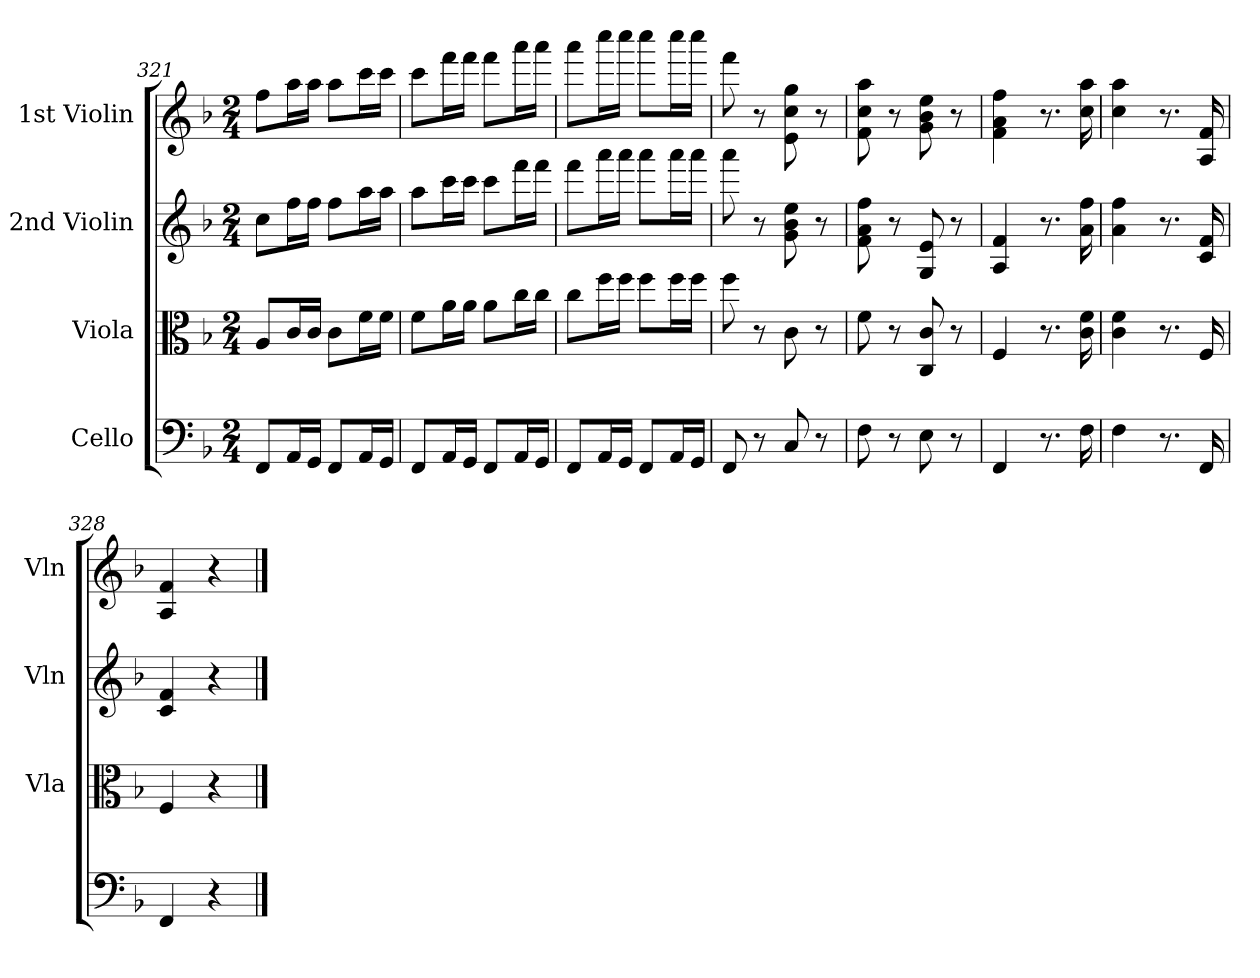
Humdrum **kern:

**kern	**kern	**kern	**kern
*part4	*part3	*part2	*part1
*staff4	*staff3	*staff2	*staff1
*I"Cello	*I"Viola	*I"2nd Violin	*I"1st Violin
*	*I'Vla	*I'Vln	*I'Vln
*clefF4	*clefC3	*clefG2	*clefG2
*k[b-]	*k[b-]	*k[b-]	*k[b-]
*F:	*F:	*F:	*F:
*M2/4	*M2/4	*M2/4	*M2/4
=321	=321	=321	=321
8FF/L	8A/L	8cc\L	8ff\L
16AA/L	16c/L	16ff\L	16aa\L
16GG/JJ	16c/JJ	16ff\JJ	16aa\JJ
8FF/L	8c\L	8ff\L	8aa\L
16AA/L	16f\L	16aa\L	16ccc\L
16GG/JJ	16f\JJ	16aa\JJ	16ccc\JJ
=322	=322	=322	=322
8FF/L	8f\L	8aa\L	8ccc\L
16AA/L	16a\L	16ccc\L	16fff\L
16GG/JJ	16a\JJ	16ccc\JJ	16fff\JJ
8FF/L	8a\L	8ccc\L	8fff\L
16AA/L	16cc\L	16fff\L	16aaa\L
16GG/JJ	16cc\JJ	16fff\JJ	16aaa\JJ
=323	=323	=323	=323
8FF/L	8cc\L	8fff\L	8aaa\L
16AA/L	16ff\L	16aaa\L	16cccc\L
16GG/JJ	16ff\JJ	16aaa\JJ	16cccc\JJ
8FF/L	8ff\L	8aaa\L	8cccc\L
16AA/L	16ff\L	16aaa\L	16cccc\L
16GG/JJ	16ff\JJ	16aaa\JJ	16cccc\JJ
=324	=324	=324	=324
8FF/	8ff\	8aaa\	8fff\
8r	8r	8r	8r
8C/	8c\	8g\ 8b-\ 8ee\	8e\ 8cc\ 8gg\
8r	8r	8r	8r
=325	=325	=325	=325
8F\	8f\	8f\ 8a\ 8ff\	8f\ 8cc\ 8aa\
8r	8r	8r	8r
8E\	8C/ 8c/	8G/ 8e/	8g\ 8b-\ 8ee\
8r	8r	8r	8r
=326	=326	=326	=326
4FF/	4F/	4A/ 4f/	4f\ 4a\ 4ff\
8.r	8.r	8.r	8.r
16F\	16c\ 16f\	16a\ 16ff\	16cc\ 16aa\
=327	=327	=327	=327
4F\	4c\ 4f\	4a\ 4ff\	4cc\ 4aa\
8.r	8.r	8.r	8.r
16FF/	16F/	16c/ 16f/	16A/ 16f/
=328	=328	=328	=328
4FF/	4F/	4c/ 4f/	4A/ 4f/
4r	4r	4r	4r
==	==	==	==
*-	*-	*-	*-
